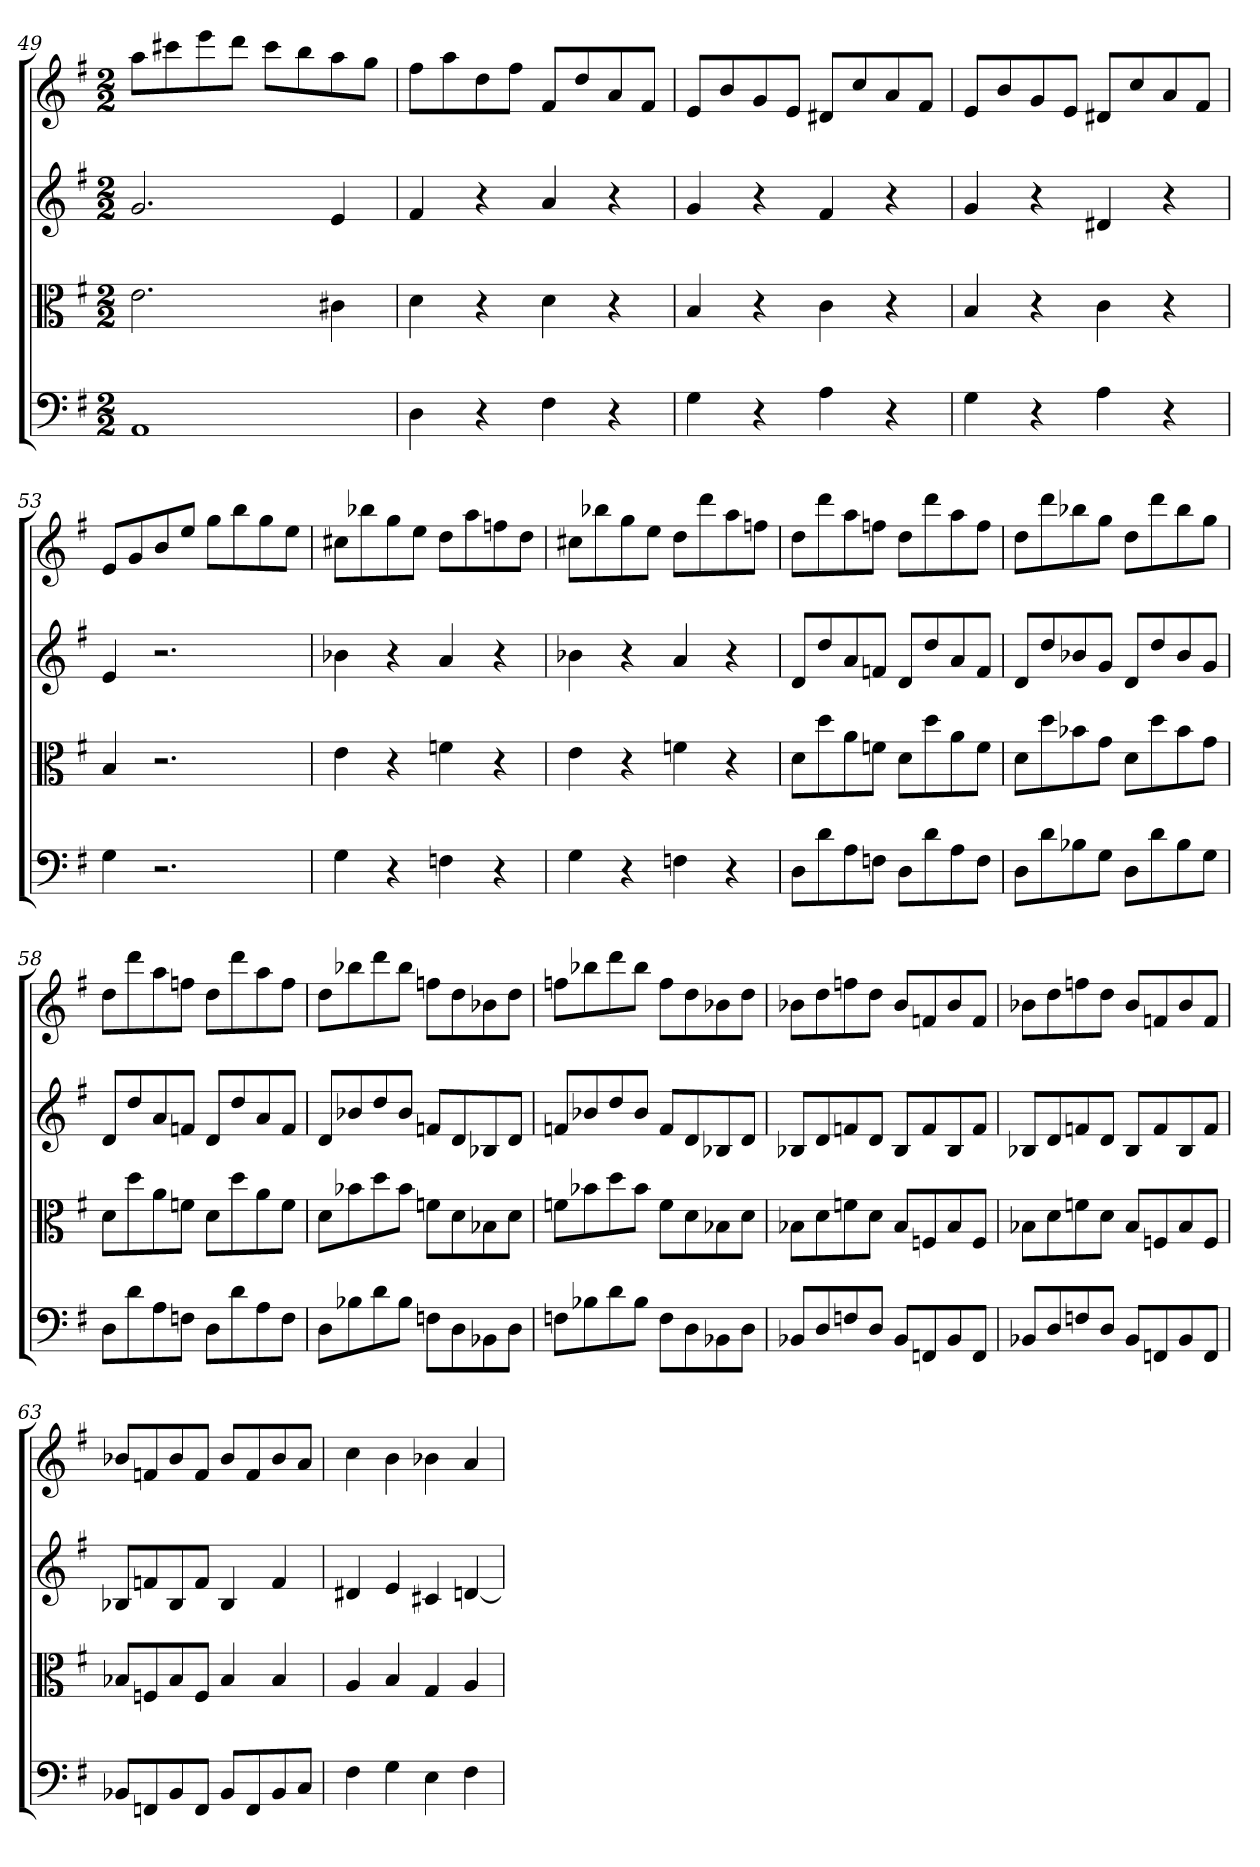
**kern	**kern	**kern	**kern
*part4	*part3	*part2	*part1
*staff4	*staff3	*staff2	*staff1
*clefF4	*clefC3	*	*
*k[f#]	*k[f#]	*k[f#]	*k[f#]
*G:	*G:	*G:	*G:
*M2/2	*M2/2	*M2/2	*M2/2
=49	=49	=49	=49
1AA	2.e	2.g	8aaL
.	.	.	8ccc#X
.	.	.	8eee
.	.	.	8dddJ
.	.	.	8ccc#L
.	.	.	8bb
.	4c#X	4e	8aa
.	.	.	8ggJ
=50	=50	=50	=50
4D	4d	4f#	8ff#L
.	.	.	8aa
4r	4r	4r	8dd
.	.	.	8ff#J
4F#	4d	4a	8f#L
.	.	.	8dd
4r	4r	4r	8a
.	.	.	8f#J
=51	=51	=51	=51
4G	4B	4g	8eL
.	.	.	8b
4r	4r	4r	8g
.	.	.	8eJ
4A	4c	4f#	8d#XL
.	.	.	8cc
4r	4r	4r	8a
.	.	.	8f#J
=52	=52	=52	=52
4G	4B	4g	8eL
.	.	.	8b
4r	4r	4r	8g
.	.	.	8eJ
4A	4c	4d#X	8d#XL
.	.	.	8cc
4r	4r	4r	8a
.	.	.	8f#J
=53	=53	=53	=53
4G	4B	4e	8eL
.	.	.	8g
2.r	2.r	2.r	8b
.	.	.	8eeJ
.	.	.	8ggL
.	.	.	8bb
.	.	.	8gg
.	.	.	8eeJ
=54	=54	=54	=54
4G	4e	4b-X	8cc#XL
.	.	.	8bb-X
4r	4r	4r	8gg
.	.	.	8eeJ
4Fn	4fn	4a	8ddL
.	.	.	8aa
4r	4r	4r	8ffn
.	.	.	8ddJ
=55	=55	=55	=55
4G	4e	4b-X	8cc#XL
.	.	.	8bb-X
4r	4r	4r	8gg
.	.	.	8eeJ
4Fn	4fn	4a	8ddL
.	.	.	8ddd
4r	4r	4r	8aa
.	.	.	8ffnJ
=56	=56	=56	=56
8D\L	8d\L	8dL	8ddL
8d\	8dd\	8dd	8ddd
8A\	8a\	8a	8aa
8Fn\J	8fn\J	8fnJ	8ffnJ
8D\L	8d\L	8dL	8ddL
8d\	8dd\	8dd	8ddd
8A\	8a\	8a	8aa
8F\J	8f\J	8fJ	8ffJ
=57	=57	=57	=57
8D\L	8d\L	8dL	8ddL
8d\	8dd\	8dd	8ddd
8B-X\	8b-X\	8b-X	8bb-X
8G\J	8g\J	8gJ	8ggJ
8D\L	8d\L	8dL	8ddL
8d\	8dd\	8dd	8ddd
8B-\	8b-\	8b-	8bb-
8G\J	8g\J	8gJ	8ggJ
=58	=58	=58	=58
8D\L	8d\L	8dL	8ddL
8d\	8dd\	8dd	8ddd
8A\	8a\	8a	8aa
8Fn\J	8fn\J	8fnJ	8ffnJ
8D\L	8d\L	8dL	8ddL
8d\	8dd\	8dd	8ddd
8A\	8a\	8a	8aa
8F\J	8f\J	8fJ	8ffJ
=59	=59	=59	=59
8D\L	8d\L	8dL	8ddL
8B-X\	8b-X\	8b-X	8bb-X
8d\	8dd\	8dd	8ddd
8B-\J	8b-\J	8b-J	8bb-J
8Fn\L	8fn\L	8fnL	8ffnL
8D\	8d\	8d	8dd
8BB-X\	8B-X\	8B-X	8b-X
8D\J	8d\J	8dJ	8ddJ
=60	=60	=60	=60
8Fn\L	8fn\L	8fnL	8ffnL
8B-X\	8b-X\	8b-X	8bb-X
8d\	8dd\	8dd	8ddd
8B-\J	8b-\J	8b-J	8bb-J
8F\L	8f\L	8fL	8ffL
8D\	8d\	8d	8dd
8BB-X\	8B-X\	8B-X	8b-X
8D\J	8d\J	8dJ	8ddJ
=61	=61	=61	=61
8BB-X/L	8B-X\L	8B-XL	8b-XL
8D/	8d\	8d	8dd
8Fn/	8fn\	8fn	8ffn
8D/J	8d\J	8dJ	8ddJ
8BB-/L	8B-/L	8B-L	8b-L
8FFn/	8Fn/	8f	8fn
8BB-/	8B-/	8B-	8b-
8FF/J	8F/J	8fJ	8fJ
=62	=62	=62	=62
8BB-X/L	8B-X\L	8B-XL	8b-XL
8D/	8d\	8d	8dd
8Fn/	8fn\	8fn	8ffn
8D/J	8d\J	8dJ	8ddJ
8BB-/L	8B-/L	8B-L	8b-L
8FFn/	8Fn/	8f	8fn
8BB-/	8B-/	8B-	8b-
8FF/J	8F/J	8fJ	8fJ
=63	=63	=63	=63
8BB-X/L	8B-X/L	8B-XL	8b-XL
8FFn/	8Fn/	8fn	8fn
8BB-/	8B-/	8B-	8b-
8FF/J	8F/J	8fJ	8fJ
8BB-/L	4B-	4B-	8b-L
8FF/	.	.	8f
8BB-/	4B-	4f	8b-
8C/J	.	.	8aJ
=81	=81	=81	=81
4F#	4A	4d#X	4cc
4G	4B	4e	4b
4E	4G	4c#X	4b-X
4F#	4A	[4dn	4a
=	=	=	=
*-	*-	*-	*-
